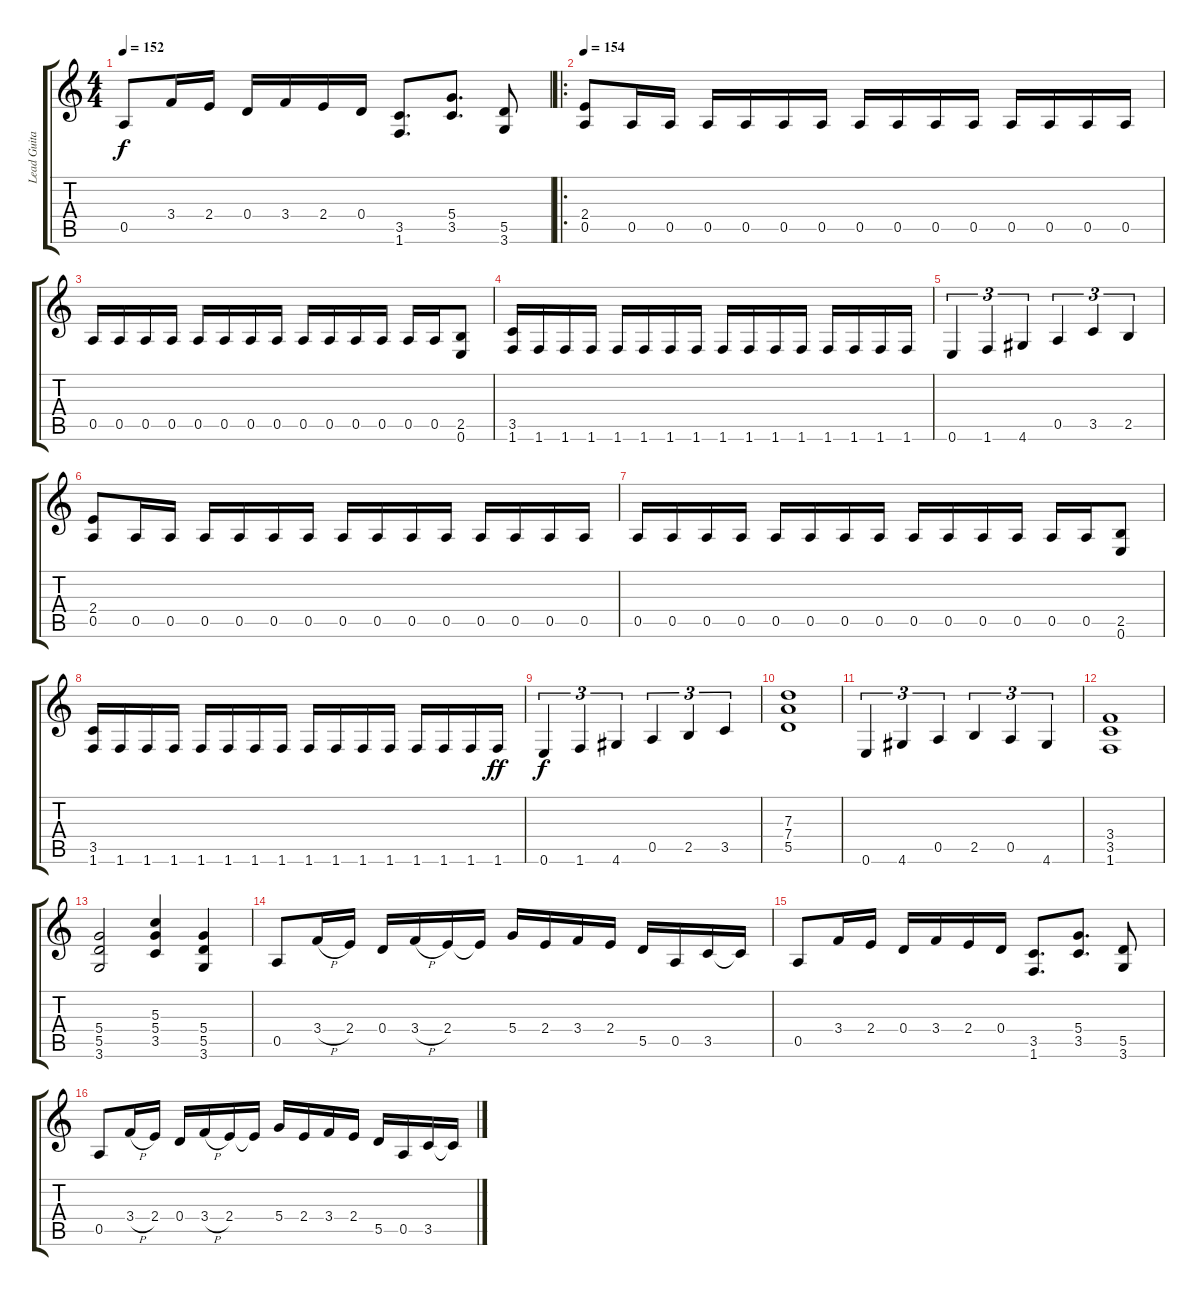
\track ("" "Lead Guita") {instrument distortionguitar}
\staff {score tabs}
\tuning (E4 B3 G3 D3 A2 E2) {hide}
\ts (4 4)
\tempo 152
\clef g2
\ks c
0.5.8{dy f} 3.4.16 2.4.16 0.4.16 3.4.16 2.4.16 0.4.16 (3.5 1.6).8{d} (5.4 3.5).8{d} (5.5 3.6).8 |
\ro
\tempo 154
(2.4 0.5).8 0.5.16 0.5.16 0.5.16 0.5.16 0.5.16 0.5.16 0.5.16 0.5.16 0.5.16 0.5.16 0.5.16 0.5.16 0.5.16 0.5.16 |
0.5.16 0.5.16 0.5.16 0.5.16 0.5.16 0.5.16 0.5.16 0.5.16 0.5.16 0.5.16 0.5.16 0.5.16 0.5.16 0.5.16 (2.5 0.6).8 |
(3.5 1.6).16 1.6.16 1.6.16 1.6.16 1.6.16 1.6.16 1.6.16 1.6.16 1.6.16 1.6.16 1.6.16 1.6.16 1.6.16 1.6.16 1.6.16 1.6.16 |
0.6.4{tu (3 2)} 1.6.4{tu (3 2)} 4.6.4{tu (3 2)} 0.5.4{tu (3 2)} 3.5.4{tu (3 2)} 2.5.4{tu (3 2)} |
(2.4 0.5).8 0.5.16 0.5.16 0.5.16 0.5.16 0.5.16 0.5.16 0.5.16 0.5.16 0.5.16 0.5.16 0.5.16 0.5.16 0.5.16 0.5.16 |
0.5.16 0.5.16 0.5.16 0.5.16 0.5.16 0.5.16 0.5.16 0.5.16 0.5.16 0.5.16 0.5.16 0.5.16 0.5.16 0.5.16 (2.5 0.6).8 |
(3.5 1.6).16 1.6.16 1.6.16 1.6.16 1.6.16 1.6.16 1.6.16 1.6.16 1.6.16 1.6.16 1.6.16 1.6.16 1.6.16 1.6.16 1.6.16 1.6.16{dy ff} |
0.6.4{tu (3 2) dy f} 1.6.4{tu (3 2)} 4.6.4{tu (3 2)} 0.5.4{tu (3 2)} 2.5.4{tu (3 2)} 3.5.4{tu (3 2)} |
(7.3 7.4 5.5).1 |
0.6.4{tu (3 2)} 4.6.4{tu (3 2)} 0.5.4{tu (3 2)} 2.5.4{tu (3 2)} 0.5.4{tu (3 2)} 4.6.4{tu (3 2)} |
(3.4 3.5 1.6).1 |
(5.4 5.5 3.6).2 (5.3 5.4 3.5).4 (5.4 5.5 3.6).4 |
0.5.8 3.4{h}.16 2.4.16 0.4.16 3.4{h}.16 2.4.16 2.4{t}.16 5.4.16 2.4.16 3.4.16 2.4.16 5.5.16 0.5.16 3.5.16 3.5{t}.16 |
0.5.8 3.4.16 2.4.16 0.4.16 3.4.16 2.4.16 0.4.16 (3.5 1.6).8{d} (5.4 3.5).8{d} (5.5 3.6).8 |
0.5.8 3.4{h}.16 2.4.16 0.4.16 3.4{h}.16 2.4.16 2.4{t}.16 5.4.16 2.4.16 3.4.16 2.4.16 5.5.16 0.5.16 3.5.16 3.5{t}.16
